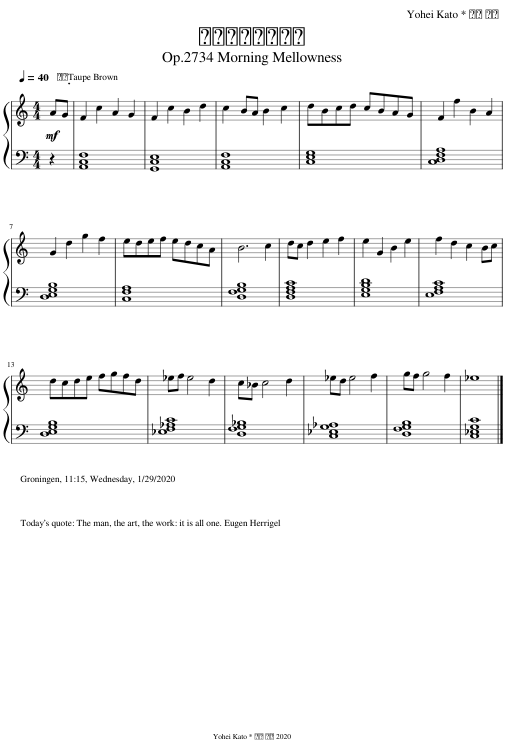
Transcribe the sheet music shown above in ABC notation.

X:1
%%score { 1 | 2 }
L:1/8
Q:1/4=40
M:4/4
I:linebreak $
K:C
V:1 treble
V:2 bass
V:1
!mf! AG | F2 c2 A2 G2 | F2 c2 B2 d2 | c2 BA B2 c2 | dBcd cBAG | %5
 F2 f2 B2 A2 |$ G2 d2 g2 f2 | edef edcA | B6 c2 | dc d2 e2 f2 | %10
 e2 G2 B2 e2 | f2 d2 c2 Bc |$ dcde fgfd | _ef e4 d2 | c_B c4 d2 | %15
 _ed e4 f2 | gf g4 f2 | _e8 |] %18
V:2
 z2 | [A,,C,F,]8 | [G,,C,E,]8 | [A,,C,F,]8 | [C,E,G,]8 | %5
 [C,D,F,A,]8 |$ [D,E,G,B,]8 | [C,F,A,]8 | [D,F,G,B,]8 | [D,F,A,C]8 | %10
 [E,G,B,D]8 | [E,F,A,C]8 |$ [D,E,G,B,]8 | [_E,F,_A,C]8 | [D,F,G,_B,]8 | %15
 [C,_E,G,_A,]8 | [D,F,G,B,]8 | [C,_E,G,C]8 |] %18
